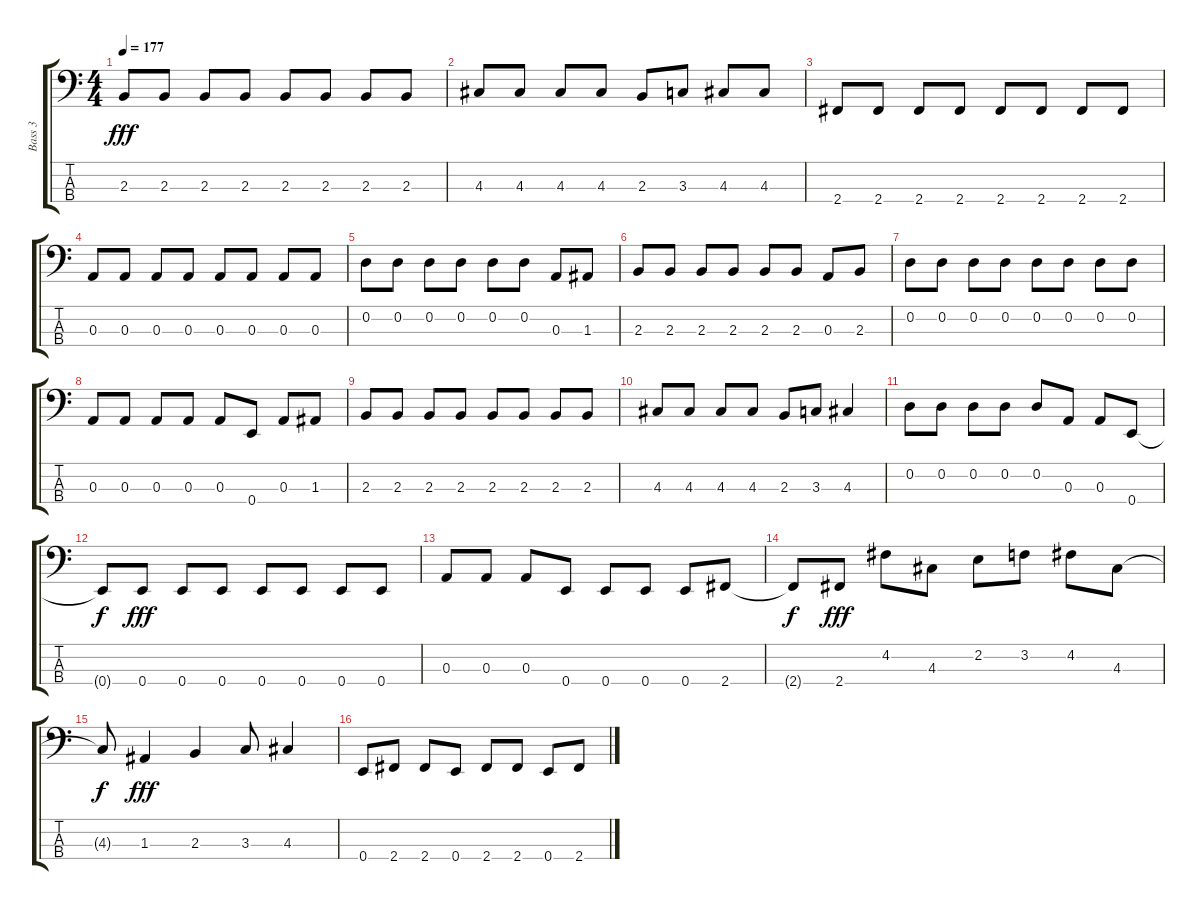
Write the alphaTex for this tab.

\track ("Bass 3" "Bass 3") {instrument slapbass1}
\staff {score tabs}
\tuning (G2 D2 A1 E1) {hide}
\ts (4 4)
\tempo 177
\clef f4
\ks c
2.3.8{dy fff} 2.3.8 2.3.8 2.3.8 2.3.8 2.3.8 2.3.8 2.3.8 |
4.3.8 4.3.8 4.3.8 4.3.8 2.3.8 3.3.8 4.3.8 4.3.8 |
2.4.8 2.4.8 2.4.8 2.4.8 2.4.8 2.4.8 2.4.8 2.4.8 |
0.3.8 0.3.8 0.3.8 0.3.8 0.3.8 0.3.8 0.3.8 0.3.8 |
0.2.8 0.2.8 0.2.8 0.2.8 0.2.8 0.2.8 0.3.8 1.3.8 |
2.3.8 2.3.8 2.3.8 2.3.8 2.3.8 2.3.8 0.3.8 2.3.8 |
0.2.8 0.2.8 0.2.8 0.2.8 0.2.8 0.2.8 0.2.8 0.2.8 |
0.3.8 0.3.8 0.3.8 0.3.8 0.3.8 0.4.8 0.3.8 1.3.8 |
2.3.8 2.3.8 2.3.8 2.3.8 2.3.8 2.3.8 2.3.8 2.3.8 |
4.3.8 4.3.8 4.3.8 4.3.8 2.3.8 3.3.8 4.3.4 |
0.2.8 0.2.8 0.2.8 0.2.8 0.2.8 0.3.8 0.3.8 0.4.8 |
0.4{t}.8{dy f} 0.4.8{dy fff} 0.4.8 0.4.8 0.4.8 0.4.8 0.4.8 0.4.8 |
0.3.8 0.3.8 0.3.8 0.4.8 0.4.8 0.4.8 0.4.8 2.4.8 |
2.4{t}.8{dy f} 2.4.8{dy fff} 4.2.8 4.3.8 2.2.8 3.2.8 4.2.8 4.3.8 |
4.3{t}.8{dy f} 1.3.4{dy fff} 2.3.4 3.3.8 4.3.4 |
0.4.8 2.4.8 2.4.8 0.4.8 2.4.8 2.4.8 0.4.8 2.4.8
